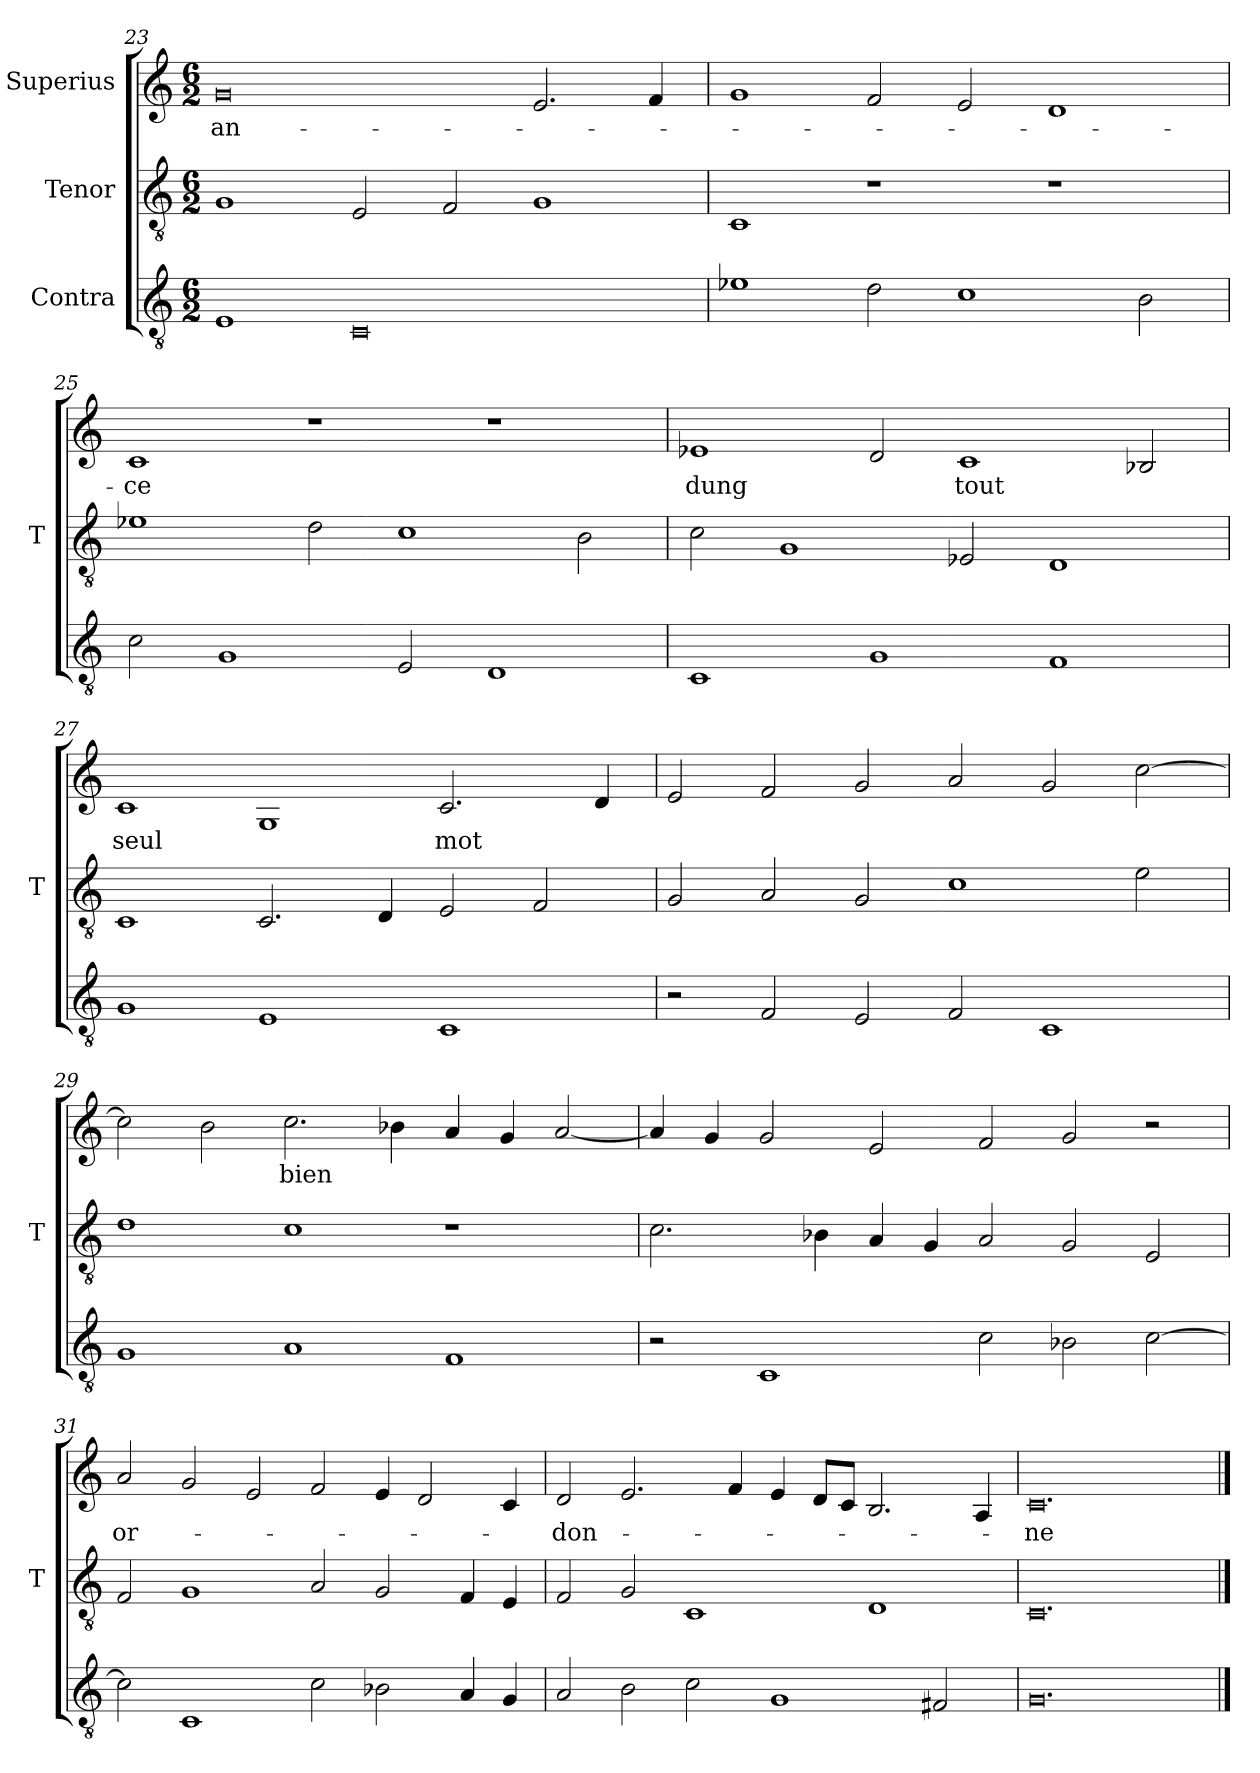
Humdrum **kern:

**kern	**kern	**kern	**text
*part3	*part2	*part1	*part1
*staff3	*staff2	*staff1	*staff1
*I"Contra	*I"Tenor	*I"Superius	*
*	*I'T	*	*
*clefGv2	*clefGv2	*clefG2	*
*M6/2	*M6/2	*M6/2	*
=23	=23	=23	=23
1E	1G	0g	-an-
0C	2E	.	.
.	2F	.	.
.	1G	2.e	.
.	.	4f	.
=24	=24	=24	=24
1e-X	1C	1g	.
2d	1r	2f	.
1c	.	2e	.
.	1r	1d	.
2B	.	.	.
=25	=25	=25	=25
2c	1e-X	1c	-ce
1G	.	.	.
.	2d	1r	.
2E	1c	.	.
1D	.	1r	.
.	2B	.	.
=26	=26	=26	=26
1C	2c	1e-X	-dung
.	1G	.	.
1G	.	2d	.
.	2E-X	1c	-tout
1F	1D	.	.
.	.	2B-X	.
=27	=27	=27	=27
1G	1C	1c	-seul
1E	2.C	1G	.
.	4D	.	.
1C	2E	2.c	-mot
.	2F	.	.
.	.	4d	.
=28	=28	=28	=28
2r	2G	2e	.
2F	2A	2f	.
2E	2G	2g	.
2F	1c	2a	.
1C	.	2g	.
.	2e	[2cc	.
=29	=29	=29	=29
1G	1d	2cc]	.
.	.	2b	.
1A	1c	2.cc	-bien
.	.	4b-X	.
1F	1r	4a	.
.	.	4g	.
.	.	[2a	.
=30	=30	=30	=30
2r	2.c	4a]	.
.	.	4g	.
1C	.	2g	.
.	4B-X	.	.
.	4A	2e	.
.	4G	.	.
2c	2A	2f	.
2B-X	2G	2g	.
[2c	2E	2r	.
=31	=31	=31	=31
2c]	2F	2a	or-
1C	1G	2g	.
.	.	2e	.
2c	2A	2f	.
2B-X	2G	4e	.
.	.	2d	.
4A	4F	.	.
4G	4E	4c	.
=32	=32	=32	=32
2A	2F	2d	-don-
2B	2G	2.e	.
2c	1C	.	.
.	.	4f	.
1G	.	4e	.
.	.	8d/L	.
.	.	8c/J	.
.	1D	2.B	.
2F#X	.	.	.
.	.	4A	.
=33	=33	=33	=33
0.G	0.C	0.c	-ne
==	==	==	==
*-	*-	*-	*-
